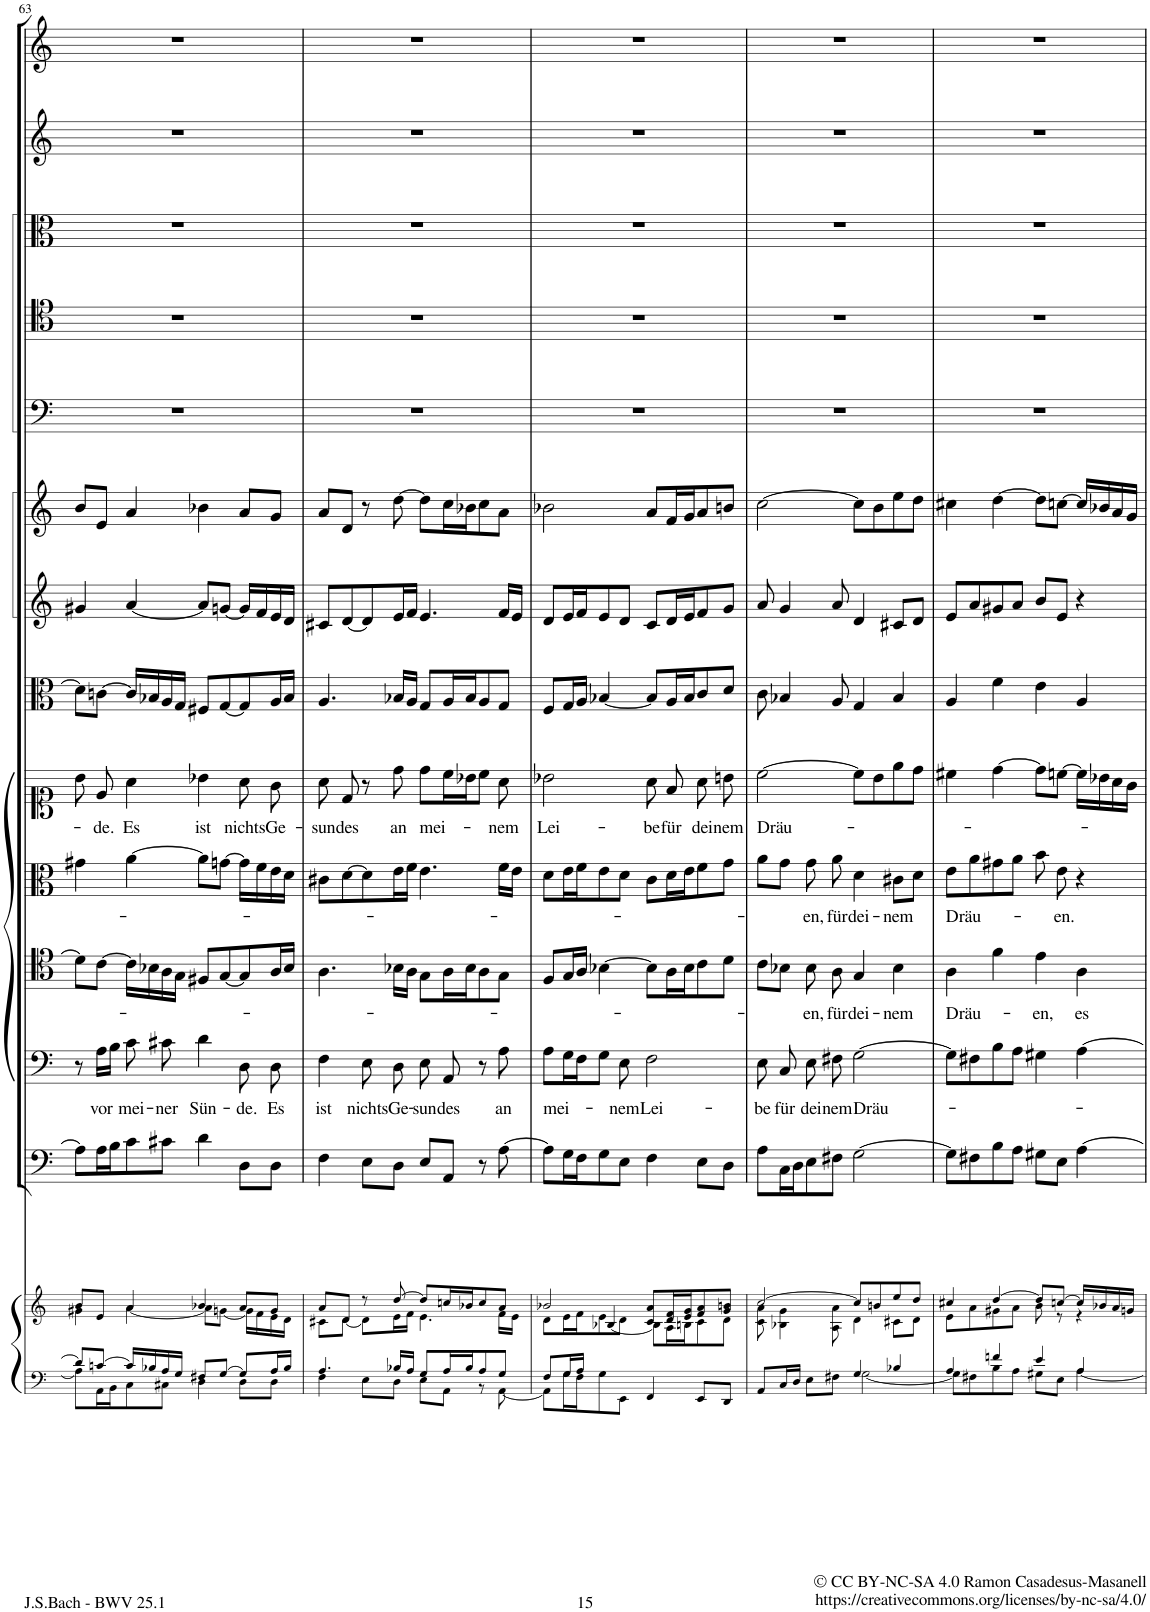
**kern	**kern	**kern	**kern	**text	**kern	**text	**kern	**text	**kern	**text	**kern	**kern	**kern	**kern	**kern	**kern	**kern	**kern
*part14	*part14	*part13	*part12	*part12	*part11	*part11	*part10	*part10	*part9	*part9	*part8	*part7	*part6	*part5	*part4	*part3	*part2	*part1
*staff15	*staff14	*staff13	*staff12	*staff12	*staff11	*staff11	*staff10	*staff10	*staff9	*staff9	*staff8	*staff7	*staff6	*staff5	*staff4	*staff3	*staff2	*staff1
*I"Piano reduction	*	*I"Continuo	*I"Basso	*	*I"Tenore	*	*I"Alto	*	*I"Soprano	*	*I"Viola	*I"Oboe II. Violino II.	*I"Oboe I. Violino I.	*I"Trombone III	*I"Trombone II	*I"Trombone I	*I"Cornetto	*I"Fauto I. II. III.
*I'Pno	*	*	*	*	*	*	*	*	*	*	*	*	*I'Ob	*I'Trb	*I'Trb	*I'Trb	*	*
!!LO:PB:g=z
*clefF4	*clefG2	*clefF4	*clefF4	*	*clefC4	*	*clefC3	*	*clefC1	*	*clefC3	*clefG2	*clefG2	*clefF4	*clefC4	*clefC3	*clefG2	*clefG2
*	*	*	*	*	*	*	*	*	*	*	*	*	*	*	*Trd7c12	*Trd7c12	*Trd1c2	*
*k[]	*k[]	*k[]	*k[]	*	*k[]	*	*k[]	*	*k[]	*	*k[]	*k[]	*k[]	*k[]	*k[]	*k[]	*k[]	*k[]
*M4/4	*M4/4	*M4/4	*M4/4	*	*M4/4	*	*M4/4	*	*M4/4	*	*M4/4	*M4/4	*M4/4	*M4/4	*M4/4	*M4/4	*M4/4	*M4/4
*met(c)	*met(c)	*met(c)	*met(c)	*	*met(c)	*	*met(c)	*	*met(c)	*	*met(c)	*met(c)	*met(c)	*met(c)	*met(c)	*met(c)	*met(c)	*met(c)
=63	=63	=63	=63	=63	=63	=63	=63	=63	=63	=63	=63	=63	=63	=63	=63	=63	=63	=63
*^	*^	*	*	*	*	*	*	*	*	*	*	*	*	*	*	*	*	*
8d/L]	8A\L]	8b/L	4g#X\	8A\L]	8r	.	8d\L]	.	4g#X\	.	8b\	.	8d\L]	4g#X/	8b/L	1r	1r	1r	1r	1r
!	!	!	!	!	!	!LO:LY:b	!	!	!	!	!	!LO:LY:b	!	!	!	!	!	!	!	!
[8cn/J	16AA\L	8e/J	.	16A\L	16A\LL	vor	[8c\J	.	.	.	8e/	de.	[8cn\J	.	8e/J	.	.	.	.	.
.	16BB\J	.	.	16B\J	16B\JJ	.	.	.	.	.	.	.	.	.	.	.	.	.	.	.
!	!	!	!	!	!	!LO:LY:b	!	!	!	!	!	!LO:LY:b	!	!	!	!	!	!	!	!
16c/LL]	8C\	4a/	[4a\	8c\	8c\	mei-	16c\LL]	.	[4a\	.	4a\	Es	16c/LL]	[4a/	4a/	.	.	.	.	.
16B-X/	.	.	.	.	.	.	16B-X\	.	.	.	.	.	16B-X/	.	.	.	.	.	.	.
!	!	!	!	!	!	!LO:LY:b	!	!	!	!	!	!	!	!	!	!	!	!	!	!
16A/	8C#X\J	.	.	8c#X\J	8c#X\	ner	16A\	.	.	.	.	.	16A/	.	.	.	.	.	.	.
16G/JJ	.	.	.	.	.	.	16G\JJ	.	.	.	.	.	16G/JJ	.	.	.	.	.	.	.
!	!	!	!	!	!	!LO:LY:b	!	!	!	!	!	!LO:LY:b	!	!	!	!	!	!	!	!
8F#X/L	4D\	4b-X/	8a\L]	4d\	4d\	Sün-	8F#X/L	.	8a\L]	.	4b-X\	ist	8F#X/L	8a/L]	4b-X\	.	.	.	.	.
[8G/J	.	.	[8gn\J	.	.	.	[8G/	.	[8gn\J	.	.	.	[8G/	[8gn/J	.	.	.	.	.	.
!	!	!	!	!	!	!LO:LY:b	!	!	!	!	!	!LO:LY:b	!	!	!	!	!	!	!	!
8G/L]	8D\L	8a/L	16g\LL]	8D\L	8D\	de.	8G/]	.	16g\LL]	.	8a\	nichts	8G/]	16g/LL]	8a/L	.	.	.	.	.
.	.	.	16f\	.	.	.	.	.	16f\	.	.	.	.	16f/	.	.	.	.	.	.
!	!	!	!	!	!	!LO:LY:b	!	!	!	!	!	!LO:LY:b	!	!	!	!	!	!	!	!
16A/L	8D\J	8g/J	16e\	8D\J	8D\	Es	16A/L	.	16e\	.	8g\	Ge-	16A/L	16e/	8g/J	.	.	.	.	.
16B-/JJ	.	.	16d\JJ	.	.	.	16B-/JJ	.	16d\JJ	.	.	.	16B-/JJ	16d/JJ	.	.	.	.	.	.
=64	=64	=64	=64	=64	=64	=64	=64	=64	=64	=64	=64	=64	=64	=64	=64	=64	=64	=64	=64	=64
!	!	!	!	!	!	!LO:LY:b	!	!	!	!	!	!LO:LY:b	!	!	!	!	!	!	!	!
4.A/	4F\	8a/L	8c#X\L	4F\	4F\	ist	4.A\	.	8c#X\L	.	8a\	sun-	4.A/	8c#X/L	8a/L	1r	1r	1r	1r	1r
!	!	!	!	!	!	!	!	!	!	!	!	!LO:LY:b	!	!	!	!	!	!	!	!
.	.	8d/J	[8d\J	.	.	.	.	.	[8d\	.	8d/	des	.	[8d/	8d/J	.	.	.	.	.
!	!	!	!	!	!	!LO:LY:b	!	!	!	!	!	!	!	!	!	!	!	!	!	!
.	8E\L	8r	8d\L]	8E\L	8E\	nichts	.	.	8d\]	.	8r	.	.	8d/]	8r	.	.	.	.	.
!	!	!	!	!	!	!LO:LY:b	!	!	!	!	!	!LO:LY:b	!	!	!	!	!	!	!	!
16B-X/LL	8D\J	[8dd/	16e\L	8D\J	8D\	Ge-	16B-X\LL	.	16e\L	.	8dd\	an	16B-X/LL	16e/L	[8dd\	.	.	.	.	.
16A/JJ	.	.	16f\JJ	.	.	.	16A\JJ	.	16f\JJ	.	.	.	16A/JJ	16f/JJ	.	.	.	.	.	.
!	!	!	!	!	!	!LO:LY:b	!	!	!	!	!	!LO:LY:b	!	!	!	!	!	!	!	!
8G/L	8E\L	8dd/L]	4.e\	8E/L	8E\	sun-	8G\L	.	4.e\	.	8dd\L	mei-	8G/L	4.e/	8dd\L]	.	.	.	.	.
!	!	!	!	!	!	!LO:LY:b	!	!	!	!	!	!	!	!	!	!	!	!	!	!
16A/L	8AA\J	16ccn/L	.	8AA/J	8AA/	des	16A\L	.	.	.	16cc\L	.	16A/L	.	16cc\L	.	.	.	.	.
16B-/J	.	16b-X/J	.	.	.	.	16B-\J	.	.	.	16b-X\J	.	16B-/J	.	16b-X\J	.	.	.	.	.
8A/	8r	8cc/	.	8r	8r	.	8A\	.	.	.	8cc\J	.	8A/	.	8cc\	.	.	.	.	.
!	!	!	!	!	!	!LO:LY:b	!	!	!	!	!	!LO:LY:b	!	!	!	!	!	!	!	!
8G/J	[8AA\	8a/J	16f\LL	[8A\	8A\	an	8G\J	.	16f\LL	.	8a\	-nem	8G/J	16f/LL	8a\J	.	.	.	.	.
.	.	.	16e\JJ	.	.	.	.	.	16e\JJ	.	.	.	.	16e/JJ	.	.	.	.	.	.
=65	=65	=65	=65	=65	=65	=65	=65	=65	=65	=65	=65	=65	=65	=65	=65	=65	=65	=65	=65	=65
*	*	*	*^	*	*	*	*	*	*	*	*	*	*	*	*	*	*	*	*	*
!	!	!	!	!	!	!	!LO:LY:b	!	!	!	!	!	!LO:LY:b	!	!	!	!	!	!	!	!
8F/L	8AA\L]	2b-X/	8d\L	4ryy	8A\L]	8A\L	mei-	8F/L	.	8d\L	.	2b-X\	Lei-	8F/L	8d/L	2b-X\	1r	1r	1r	1r	1r
16G/L	16G\L	.	16e\L	.	16G\L	16G\L	.	16G/L	.	16e\L	.	.	.	16G/L	16e/L	.	.	.	.	.	.
16A/JJ	16F\J	.	16f\J	.	16F\J	16F\J	.	16A/JJ	.	16f\J	.	.	.	16A/JJ	16f/J	.	.	.	.	.	.
4ryy	8G\	.	8e\	[<4B-X/	8G\	8G\J	.	[4B-X\	.	8e\	.	.	.	[4B-X/	8e/	.	.	.	.	.	.
!	!	!	!	!	!	!	!LO:LY:b	!	!	!	!	!	!	!	!	!	!	!	!	!	!
.	8EE\J	.	8d\J	.	8E\J	8E\	-nem	.	.	8d\J	.	.	.	.	8d/J	.	.	.	.	.	.
!	!	!	!	!	!	!	!LO:LY:b	!	!	!	!	!	!LO:LY:b	!	!	!	!	!	!	!	!
4FF/	2ryy	8c/ 8a/L	8B-\L]	2ryy	4F\	2F\	Lei-	8B-\L]	.	8c\L	.	8a\	be	8B-/L]	8c/L	8a/L	.	.	.	.	.
!	!	!	!	!	!	!	!	!	!	!	!	!	!LO:LY:b	!	!	!	!	!	!	!	!
.	.	16d/ 16f/L	16A\L	.	.	.	.	16A\L	.	16d\L	.	8f/	für	16A/L	16d/L	16f/L	.	.	.	.	.
.	.	16e/ 16g/J	16Bn\J	.	.	.	.	16B-\J	.	16e\J	.	.	.	16B-/J	16e/J	16g/J	.	.	.	.	.
!	!	!	!	!	!	!	!	!	!	!	!	!	!LO:LY:b	!	!	!	!	!	!	!	!
8EE/L	.	8f/ 8a/	8c\	.	8E\L	.	.	8c\	.	8f\	.	8a\	dei-	8c/	8f/	8a/	.	.	.	.	.
!	!	!	!	!	!	!	!	!	!	!	!	!	!LO:LY:b	!	!	!	!	!	!	!	!
8DD/J	.	8g/ 8bn/J	8d\J	.	8D\J	.	.	8d\J	.	8g\J	.	8bn\	nem	8d/J	8g/J	8bn/J	.	.	.	.	.
*	*	*	*v	*v	*	*	*	*	*	*	*	*	*	*	*	*	*	*	*	*	*
=66	=66	=66	=66	=66	=66	=66	=66	=66	=66	=66	=66	=66	=66	=66	=66	=66	=66	=66	=66	=66
!	!	!	!	!	!	!LO:LY:b	!	!	!	!	!	!LO:LY:b	!	!	!	!	!	!	!	!
8AA/L	2ryy	[2cc/	8c\ 8a\	8A\L	8E\	be	8c\L	.	8a\L	.	[2cc\	Dräu-	8c\	8a/	[2cc\	1r	1r	1r	1r	1r
!	!	!	!	!	!	!LO:LY:b	!	!	!	!	!	!	!	!	!	!	!	!	!	!
16C/L	.	.	4B-X\ 4g\	16C\L	8C/	für	8B-X\J	.	8g\J	.	.	.	4B-X/	4g/	.	.	.	.	.	.
16D/JJ	.	.	.	16D\J	.	.	.	.	.	.	.	.	.	.	.	.	.	.	.	.
!	!	!	!	!	!	!LO:LY:b	!	!LO:LY:b	!	!LO:LY:b	!	!	!	!	!	!	!	!	!	!
8E\L	.	.	.	8E\	8E\	dei-	8B-\	en,	8g\	en,	.	.	.	.	.	.	.	.	.	.
!	!	!	!	!	!	!LO:LY:b	!	!LO:LY:b	!	!LO:LY:b	!	!	!	!	!	!	!	!	!	!
8F#X\J	.	.	8A\ 8a\	8F#X\J	8F#X\	nem	8A\	für	8a\	für	.	.	8A/	8a/	.	.	.	.	.	.
!	!	!	!	!	!	!LO:LY:b	!	!LO:LY:b	!	!LO:LY:b	!	!	!	!	!	!	!	!	!	!
4G/	[2G\	8cc/L]	4d\	[2G\	[2G\	Dräu-	4G/	dei-	4d\	dei-	8cc\L]	.	4G/	4d/	8cc\L]	.	.	.	.	.
.	.	8bn/	.	.	.	.	.	.	.	.	8b\	.	.	.	8b\	.	.	.	.	.
!	!	!	!	!	!	!	!	!LO:LY:b	!	!LO:LY:b	!	!	!	!	!	!	!	!	!	!
4B-X/	.	8ee/	8c#X\L	.	.	.	4B-\	nem	8c#X\L	nem	8ee\	.	4B-/	8c#X/L	8ee\	.	.	.	.	.
.	.	8dd/J	8d\J	.	.	.	.	.	8d\J	.	8dd\J	.	.	8d/J	8dd\J	.	.	.	.	.
=67	=67	=67	=67	=67	=67	=67	=67	=67	=67	=67	=67	=67	=67	=67	=67	=67	=67	=67	=67	=67
!	!	!	!	!	!	!	!	!LO:LY:b	!	!LO:LY:b	!	!	!	!	!	!	!	!	!	!
4A/	8G\L]	4cc#X/	8e\L	8G\L]	8G\L]	.	4A\	Dräu-	8e\L	Dräu-	4cc#X\	.	4A/	8e/L	4cc#X\	1r	1r	1r	1r	1r
.	8F#X\	.	8a\	8F#X\	8F#X\	.	.	.	8a\	.	.	.	.	8a/	.	.	.	.	.	.
4fn/	8B\	[4dd/	8g#X\	8B\	8B\	.	4f\	.	8g#X\	.	[4dd\	.	4f\	8g#X/	[4dd\	.	.	.	.	.
.	8A\J	.	8a\J	8A\J	8A\J	.	.	.	8a\J	.	.	.	.	8a/J	.	.	.	.	.	.
!	!	!	!	!	!	!	!	!LO:LY:b	!	!	!	!	!	!	!	!	!	!	!	!
4e/	8G#X\L	8dd/L]	8b\	8G#X\L	4G#X\	.	4e\	-en,	8b\	.	8dd\L]	.	4e\	8b/L	8dd\L]	.	.	.	.	.
!	!	!	!	!	!	!	!	!	!	!LO:LY:b	!	!	!	!	!	!	!	!	!	!
.	8E\J	[8ccn/J	8r	8E\J	.	.	.	.	8e\	-en.	[8ccn\J	.	.	8e/J	[8ccn\J	.	.	.	.	.
!	!	!	!	!	!	!	!	!LO:LY:b	!	!	!	!	!	!	!	!	!	!	!	!
4A/	[4A\	16cc/LL]	4r	[4A\	[4A\	.	4A\	es	4r	.	16cc\LL]	.	4A/	4r	16cc/LL]	.	.	.	.	.
.	.	16b-X/	.	.	.	.	.	.	.	.	16b-X\	.	.	.	16b-X/	.	.	.	.	.
.	.	16a/	.	.	.	.	.	.	.	.	16a\	.	.	.	16a/	.	.	.	.	.
.	.	16gn/JJ	.	.	.	.	.	.	.	.	16g\JJ	.	.	.	16g/JJ	.	.	.	.	.
*v	*v	*	*	*	*	*	*	*	*	*	*	*	*	*	*	*	*	*	*	*
*	*v	*v	*	*	*	*	*	*	*	*	*	*	*	*	*	*	*	*	*
=	=	=	=	=	=	=	=	=	=	=	=	=	=	=	=	=	=	=
*-	*-	*-	*-	*-	*-	*-	*-	*-	*-	*-	*-	*-	*-	*-	*-	*-	*-	*-
